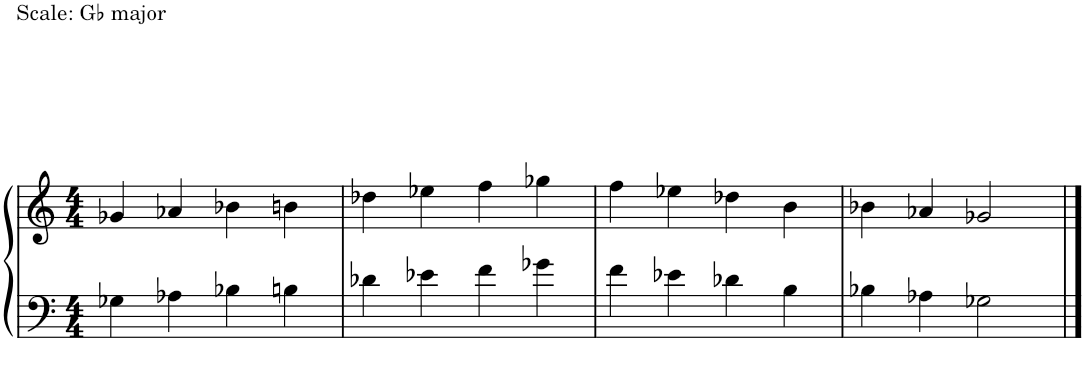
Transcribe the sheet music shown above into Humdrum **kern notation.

**kern	**kern
*part1	*part1
*staff2	*staff1
*I"Piano	*
*I'Pno.	*
!!LO:PB:g=z
*clefF4	*clefG2
*k[]	*k[]
*M4/4	*M4/4
=1	=1
!	!LO:TX:a:t=Scale&colon; G♭ major
!LO:TX:a:t=Scale&colon; G♭ major	!
4G-X\	4g-X/
4A-X\	4a-X/
4B-X\	4b-X\
4Bn\	4bn\
=2	=2
4d-X\	4dd-X\
4e-X\	4ee-X\
4f\	4ff\
4g-X\	4gg-X\
=3	=3
4f\	4ff\
4e-X\	4ee-X\
4d-X\	4dd-X\
4B\	4b\
=4	=4
4B-X\	4b-X\
4A-X\	4a-X/
2G-X\	2g-X/
==	==
*-	*-
